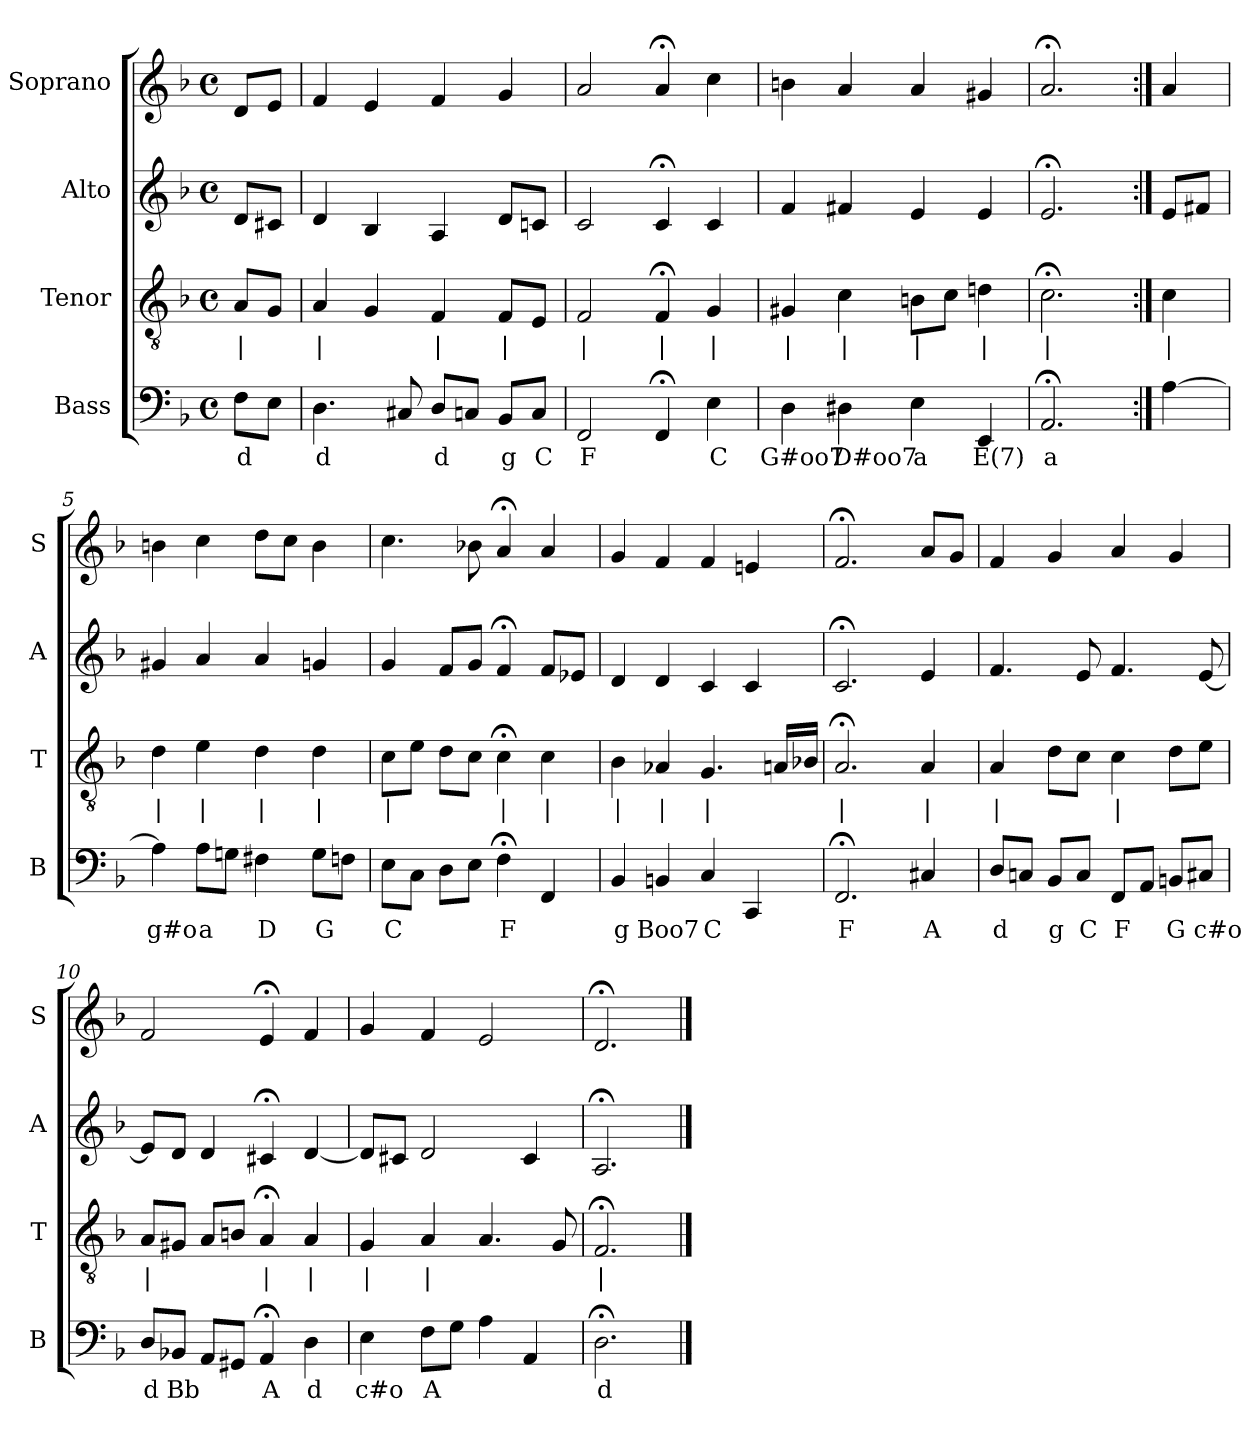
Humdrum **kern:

**kern	**text	**kern	**text	**kern	**kern
*part4	*part4	*part3	*part3	*part2	*part1
*staff4	*staff4	*staff3	*staff3	*staff2	*staff1
*I"Bass	*	*I"Tenor	*	*I"Alto	*I"Soprano
*I'B	*	*I'T	*	*I'A	*I'S
*clefF4	*	*clefGv2	*	*clefG2	*clefG2
*k[b-]	*	*k[b-]	*	*k[b-]	*k[b-]
*d:	*	*d:	*	*d:	*d:
*M4/4	*	*M4/4	*	*M4/4	*M4/4
*met(c)	*	*met(c)	*	*met(c)	*met(c)
*MM100	*	*MM100	*	*MM100	*MM100
=	=	=	=	=	=
8FL	d	8AL	|	8dL	8dL
8EJ	.	8GJ	.	8c#XJ	8eJ
=1	=1	=1	=1	=1	=1
4.D	d	4A	|	4d	4f
.	.	4G	.	4B-	4e
8C#X	.	.	.	.	.
8DL	d	4F	|	4A	4f
8CnJ	.	.	.	.	.
8BB-L	g	8FL	|	8dL	4g
8CJ	C	8EJ	.	8cnJ	.
=2	=2	=2	=2	=2	=2
2FF	F	2F	|	2c	2a
4FF;<	.	4F;<	|	4c;<	4a;<
4E	C	4G	|	4c	4cc
=3	=3	=3	=3	=3	=3
4D	G#oo7	4G#X	|	4f	4bn
4D#X	D#oo7	4c	|	4f#X	4a
4E	a	8BnL	|	4e	4a
.	.	8cJ	.	.	.
4EE	E(7)	4dn	|	4e	4g#X
=4	=4	=4	=4	=4	=4
2.AA;<	a	2.c;<	|	2.e;<	2.a;<
=:|!	=:|!	=:|!	=:|!	=:|!	=:|!
[4A	.	4c	|	8eL	4a
.	.	.	.	8f#XJ	.
=5	=5	=5	=5	=5	=5
4A]	g#o	4d	|	4g#X	4bn
8AL	a	4e	|	4a	4cc
8GnJ	.	.	.	.	.
4F#X	D	4d	|	4a	8ddL
.	.	.	.	.	8ccJ
8GL	G	4d	|	4gn	4b
8FnJ	.	.	.	.	.
=6	=6	=6	=6	=6	=6
8EL	C	8cL	|	4g	4.cc
8CJ	.	8eJ	.	.	.
8DL	.	8dL	.	8fL	.
8EJ	.	8cJ	.	8gJ	8b-X
4F;<	F	4c;<	|	4f;<	4a;<
4FF	.	4c	|	8fL	4a
.	.	.	.	8e-XJ	.
=7	=7	=7	=7	=7	=7
4BB-	g	4B-	|	4d	4g
4BBn	Boo7	4A-X	|	4d	4f
4C	C	4.G	|	4c	4f
4CC	.	.	.	4c	4en
.	.	16AnLL	.	.	.
.	.	16B-XJJ	.	.	.
=8	=8	=8	=8	=8	=8
2.FF;<	F	2.A;<	|	2.c;<	2.f;<
4C#X	A	4A	|	4e	8aL
.	.	.	.	.	8gJ
=9	=9	=9	=9	=9	=9
8DL	d	4A	|	4.f	4f
8CnJ	.	.	.	.	.
8BB-L	g	8dL	.	.	4g
8CJ	C	8cJ	.	8e	.
8FFL	F	4c	|	4.f	4a
8AAJ	.	.	.	.	.
8BBnL	G	8dL	.	.	4g
8C#XJ	c#o	8eJ	.	[8e	.
=10	=10	=10	=10	=10	=10
8DL	d	8AL	|	8eL]	2f
8BB-XJ	Bb	8G#XJ	.	8dJ	.
8AAL	.	8AL	.	4d	.
8GG#XJ	.	8BnJ	.	.	.
4AA;<	A	4A;<	|	4c#X;<	4e;<
4D	d	4A	|	[4d	4f
=11	=11	=11	=11	=11	=11
4E	c#o	4G	|	8dL]	4g
.	.	.	.	8c#XJ	.
8FL	A	4A	|	2d	4f
8GJ	.	.	.	.	.
4A	.	4.A	.	.	2e
4AA	.	.	.	4c#	.
.	.	8G	.	.	.
=12	=12	=12	=12	=12	=12
2.D;<	d	2.F;<	|	2.A;<	2.d;<
==	==	==	==	==	==
*-	*-	*-	*-	*-	*-
